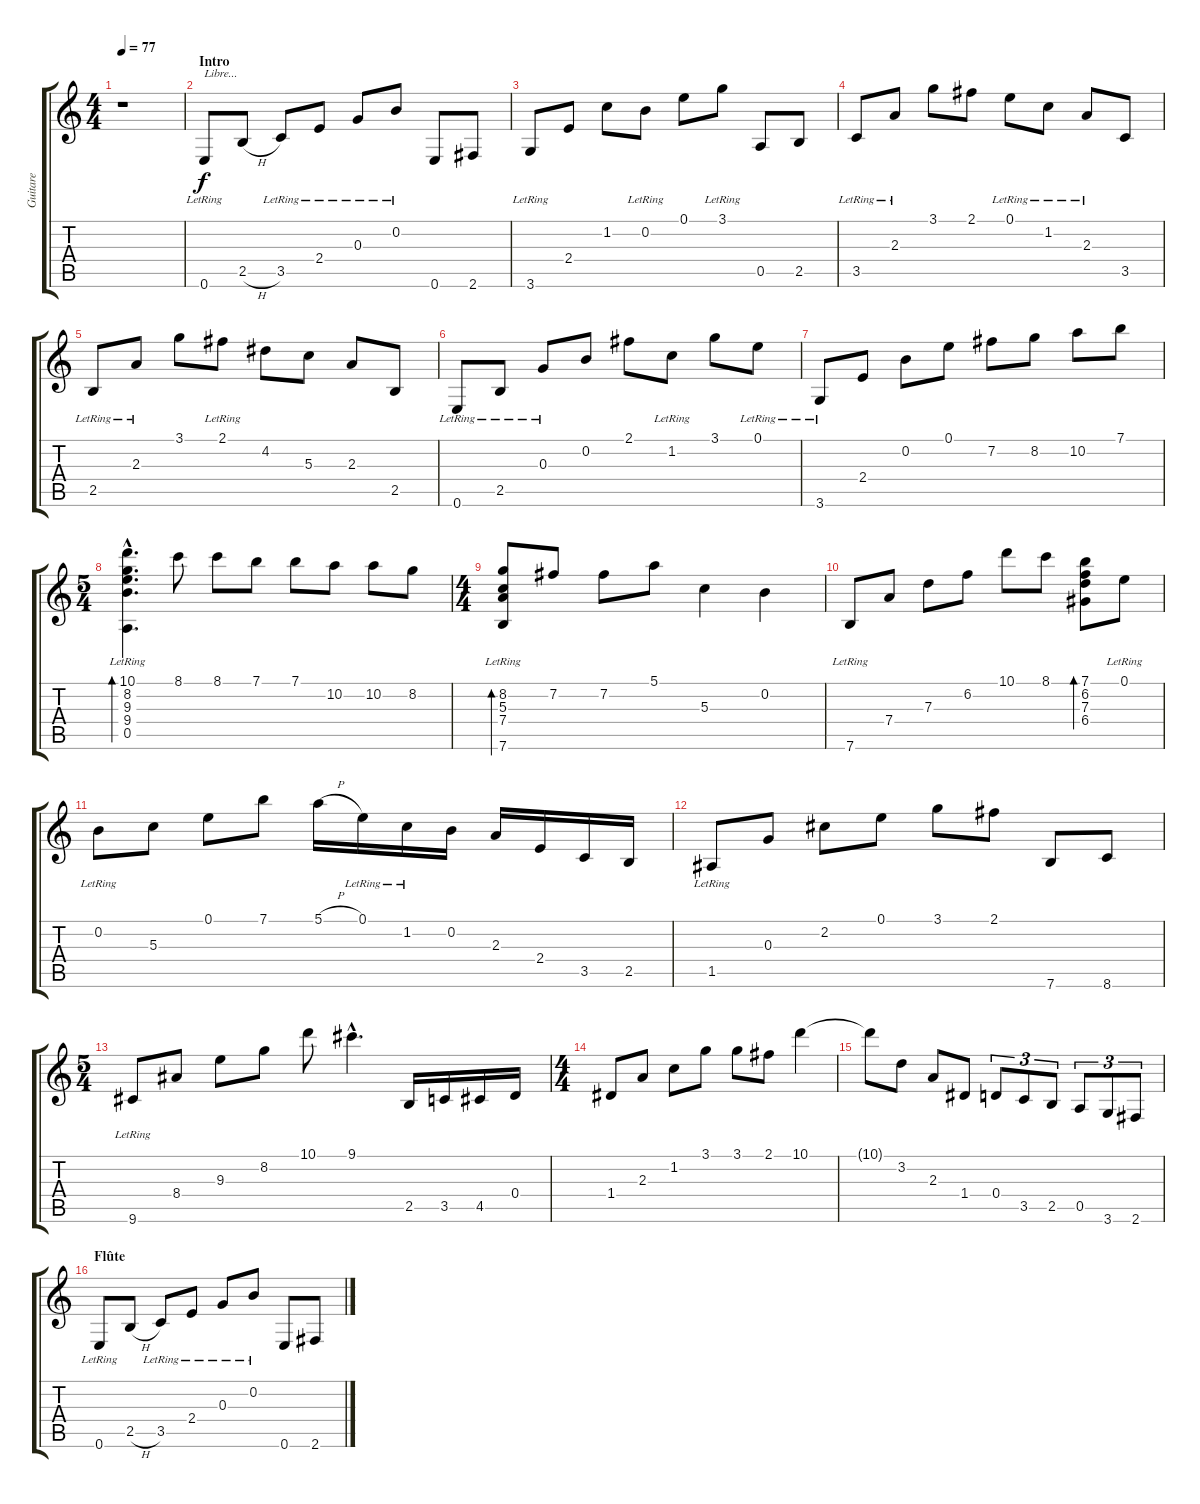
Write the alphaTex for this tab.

\track ("Guitare" "Guitare") {instrument acousticguitarnylon}
\staff {score tabs}
\tuning (E4 B3 G3 D3 A2 E2) {hide}
\ts (4 4)
\tempo 77
\clef g2
\ks c
r.1{dy f instrument acousticguitarnylon} |
\section ("" "Intro")
0.6{lr}.8{txt "Libre..."} 2.5{h}.8 3.5{lr}.8 2.4{lr}.8 0.3{lr}.8 0.2{lr}.8 0.6.8 2.6.8 |
3.6{lr}.8 2.4.8 1.2.8 0.2{lr}.8 0.1.8 3.1{lr}.8 0.5.8 2.5.8 |
3.5{lr}.8 2.3{lr}.8 3.1.8 2.1.8 0.1{lr}.8 1.2{lr}.8 2.3{lr}.8 3.5.8 |
2.5{lr}.8 2.3{lr}.8 3.1.8 2.1{lr}.8 4.2.8 5.3.8 2.3.8 2.5.8 |
0.6{lr}.8 2.5{lr}.8 0.3{lr}.8 0.2.8 2.1.8 1.2{lr}.8 3.1.8 0.1{lr}.8 |
3.6{lr}.8 2.4.8 0.2.8 0.1.8 7.2.8 8.2.8 10.2.8 7.1.8 |
\ts (5 4)
(10.1{hac} 8.2{hac} 9.3{hac} 9.4{hac} 0.5{hac lr}).4{d bd 240} 8.1.8 8.1.8 7.1.8 7.1.8 10.2.8 10.2.8 8.2.8 |
\ts (4 4)
(8.2 5.3 7.4{lr} 7.6{lr}).8{bd 240} 7.2.8 7.2.8 5.1.8 5.3.4 0.2.4 |
7.6{lr}.8 7.4.8 7.3.8 6.2.8 10.1.8 8.1.8 (7.1 6.2 7.3 6.4).8{bd 120} 0.1{lr}.8 |
0.2{lr}.8 5.3.8 0.1.8 7.1.8 5.1{h}.16 0.1{lr}.16 1.2{lr}.16 0.2.16 2.3.16 2.4.16 3.5.16 2.5.16 |
1.5{lr}.8 0.3.8 2.2.8 0.1.8 3.1.8 2.1.8 7.6.8 8.6.8 |
\ts (5 4)
9.6{lr}.8 8.4.8 9.3.8 8.2.8 10.1.8 9.1{hac}.4{d} 2.5.16 3.5.16 4.5.16 0.4.16 |
\ts (4 4)
1.4.8 2.3.8 1.2.8 3.1.8 3.1.8 2.1.8 10.1.4 |
10.1{t}.8 3.2.8 2.3.8 1.4.8 0.4.8{tu (3 2)} 3.5.8{tu (3 2)} 2.5.8{tu (3 2)} 0.5.8{tu (3 2)} 3.6.8{tu (3 2)} 2.6.8{tu (3 2)} |
\section ("" "Flûte")
0.6{lr}.8 2.5{h}.8 3.5{lr}.8 2.4{lr}.8 0.3{lr}.8 0.2{lr}.8 0.6.8 2.6.8
